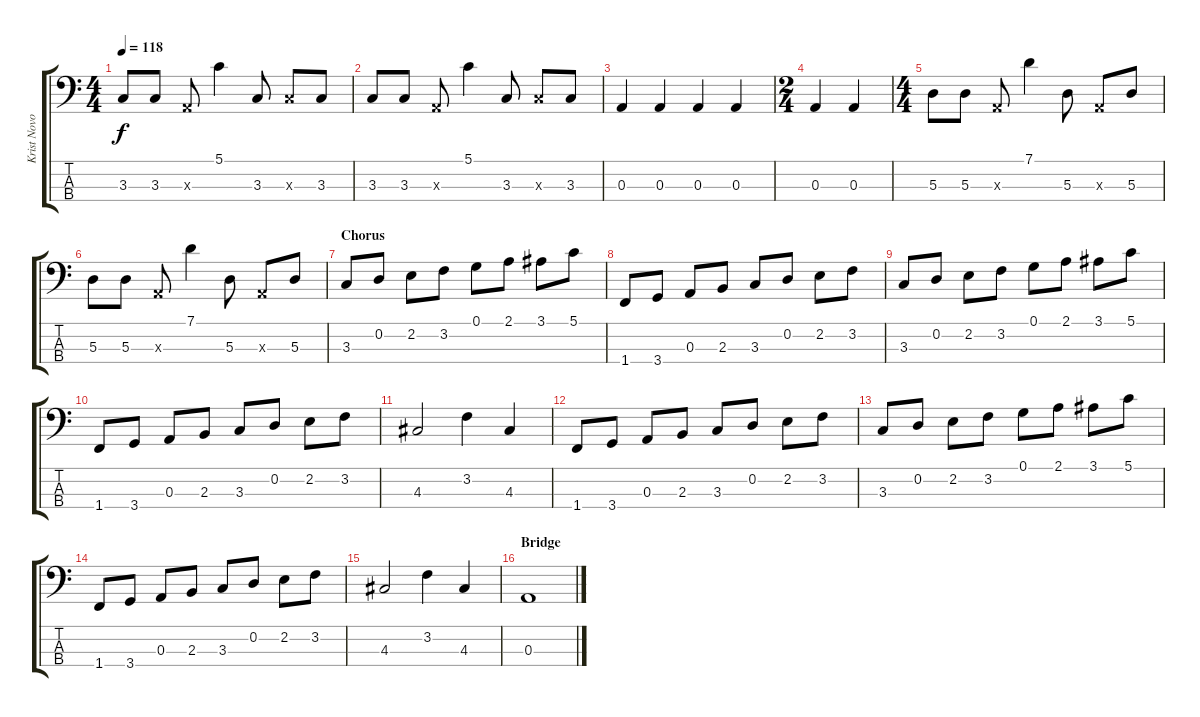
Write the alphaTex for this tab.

\track ("Krist Novoselic - Acoustic Bass" "Krist Novo") {instrument acousticbass}
\staff {score tabs}
\tuning (G2 D2 A1 E1) {hide}
\ts (4 4)
\tempo 118
\clef f4
\ks c
3.3.8{dy f} 3.3.8 0.3{x}.8 5.1.4 3.3.8 3.3{x}.8 3.3.8 |
3.3.8 3.3.8 0.3{x}.8 5.1.4 3.3.8 3.3{x}.8 3.3.8 |
0.3.4 0.3.4 0.3.4 0.3.4 |
\ts (2 4)
0.3.4 0.3.4 |
\ts (4 4)
5.3.8 5.3.8 0.3{x}.8 7.1.4 5.3.8 0.3{x}.8 5.3.8 |
5.3.8 5.3.8 0.3{x}.8 7.1.4 5.3.8 0.3{x}.8 5.3.8 |
\section ("" "Chorus")
3.3.8 0.2.8 2.2.8 3.2.8 0.1.8 2.1.8 3.1.8 5.1.8 |
1.4.8 3.4.8 0.3.8 2.3.8 3.3.8 0.2.8 2.2.8 3.2.8 |
3.3.8 0.2.8 2.2.8 3.2.8 0.1.8 2.1.8 3.1.8 5.1.8 |
1.4.8 3.4.8 0.3.8 2.3.8 3.3.8 0.2.8 2.2.8 3.2.8 |
4.3.2 3.2.4 4.3.4 |
1.4.8 3.4.8 0.3.8 2.3.8 3.3.8 0.2.8 2.2.8 3.2.8 |
3.3.8 0.2.8 2.2.8 3.2.8 0.1.8 2.1.8 3.1.8 5.1.8 |
1.4.8 3.4.8 0.3.8 2.3.8 3.3.8 0.2.8 2.2.8 3.2.8 |
4.3.2 3.2.4 4.3.4 |
\section ("" "Bridge")
0.3.1
